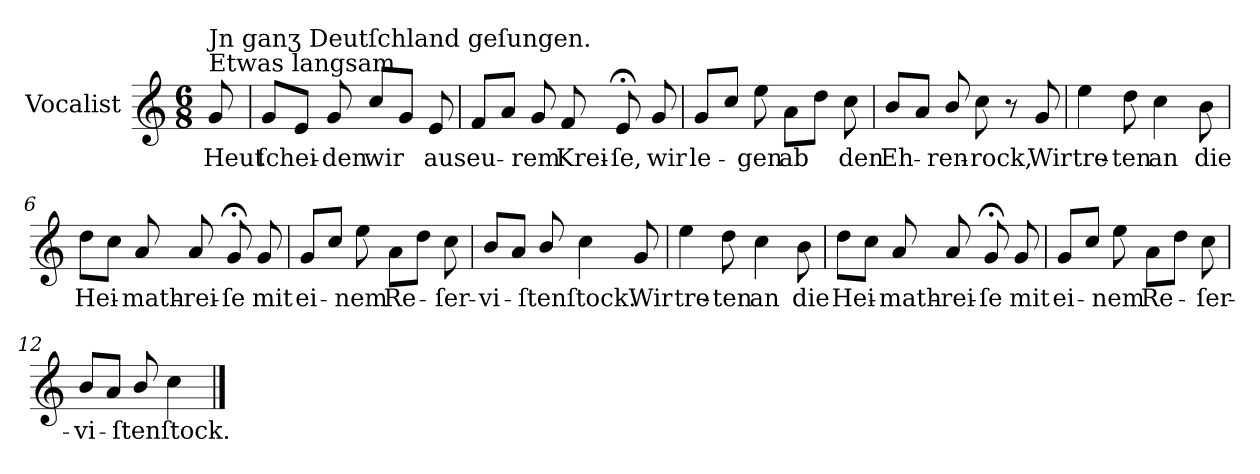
**kern	**text
*part1	*part1
*staff1	*staff1
*I"Vocalist	*
*k[]	*
*C:	*
*M6/8	*
=	=
!LO:TX:a:t=Etwas langsam.	!
!LO:TX:a:t=Jn ganʒ Deutſchland geſungen.	!
8g	Heut
=1	=1
8gL	ſchei-
8eJ	.
8g	-den
8ccL	wir
8gJ	.
8e	aus
=2	=2
8fL	eu-
8aJ	.
8g	-rem
8f	Krei-
8e;<	-ſe,
8g	wir
=3	=3
8gL	le-
8ccJ	.
8ee	-gen
8aL	ab
8ddJ	.
8cc	den
=4	=4
8bL	Eh-
8aJ	.
8b/	-ren-
8cc	-rock,
8r	.
8g	Wir
=5	=5
4ee	tre-
8dd	-ten
4cc	an
8b	die
=6	=6
8ddL	Hei-
8ccJ	.
8a	-math-
8a	-rei-
8g;<	-ſe
8g	mit
=7	=7
8gL	ei-
8ccJ	.
8ee	-nem
8aL	Re-
8ddJ	.
8cc	-ſer-
=8	=8
8bL	-vi-
8aJ	.
8b/	-ſtenſtock.
4cc	.
8g	Wir
=9	=9
4ee	tre-
8dd	-ten
4cc	an
8b	die
=10	=10
8ddL	Hei-
8ccJ	.
8a	-math-
8a	-rei-
8g;<	-ſe
8g	mit
=11	=11
8gL	ei-
8ccJ	.
8ee	-nem
8aL	Re-
8ddJ	.
8cc	-ſer-
=12	=12
8bL	-vi-
8aJ	.
8b/	-ſtenſtock.
4cc	.
==	==
*-	*-
